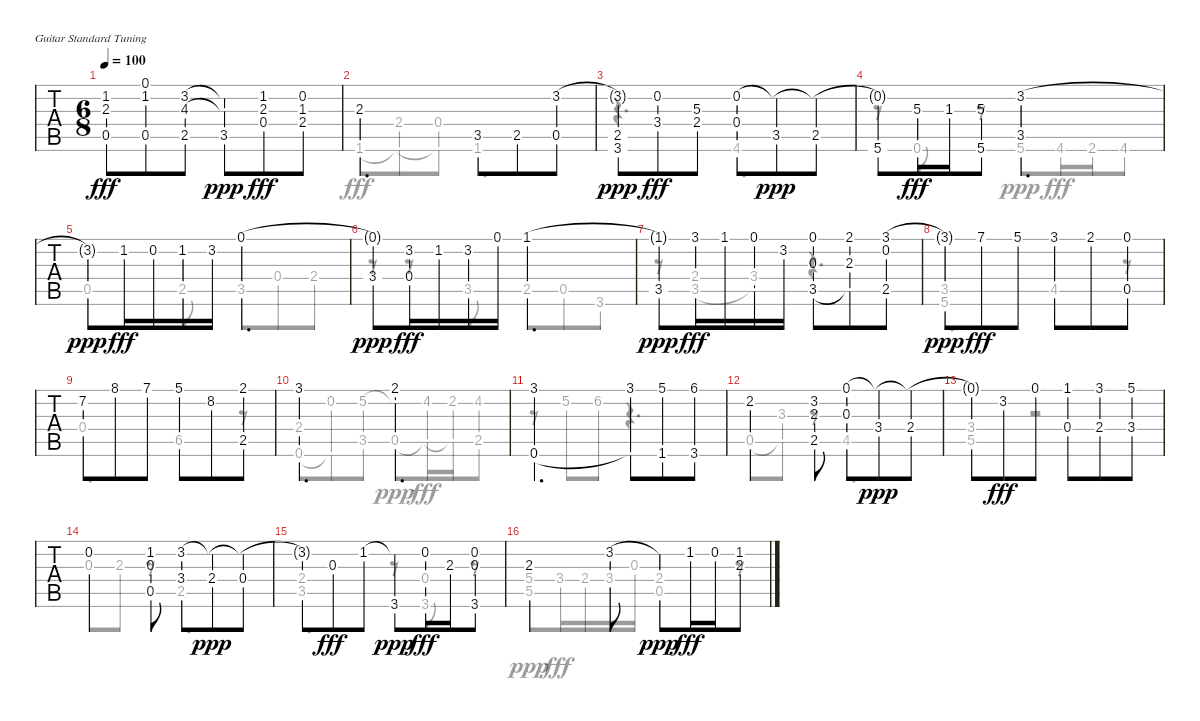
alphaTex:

\bracketExtendMode groupsimilarinstruments
\singleTrackTrackNamePolicy hidden
\firstSystemTrackNameOrientation horizontal
\otherSystemsTrackNameOrientation horizontal
\track ("G1 Untitled" "G1 Untitle") {instrument acousticguitarnylon}
\staff {tabs}
\tuning (E4 B3 G3 D3 A2 E2)
\voice
\ts (6 8)
\tempo 100
\clef g2
\ks c
(1.2 2.3 0.5).8{dy fff} (0.1 1.2 0.5).8 (3.2 4.3 2.5).8 (3.2{t} 4.3{t} 3.5).8{dy ppp} (1.2 2.3 0.4).8{dy fff} (0.2 1.3 2.4).8 |
2.3.4{d} 3.5.8 2.5.8 (3.2 0.5).8 |
(3.2{t} 2.5 3.6).8{dy ppp} (0.2 3.4).8{dy fff} (5.3 2.4).8 (0.2 0.4).8 (0.2{t} 3.5).8{dy ppp} (0.2{t} 2.5).8 |
(0.2{t} 5.6).8 5.3.16{dy fff} 1.3.16 (5.3 5.6).8 (3.2 3.5).4{d} |
3.2{t}.8{dy ppp} 1.2.16{dy fff} 0.2.16 1.2.16 3.2.16 0.1.4{d} |
(0.1{t} 3.4).8{dy ppp} (3.2 0.4).16{dy fff} 1.2.16 3.2.16 0.1.16 1.1.4{d} |
(1.1{t} 3.5).8{dy ppp} 3.1.16{dy fff} 1.1.16 0.1.16 3.2.16 (0.1 0.3 3.5).8 (2.1 2.3 3.5{t}).8 (3.1 0.2 2.5).8 |
3.1{t}.8{dy ppp} 7.1.8{dy fff} 5.1.8 3.1.8 2.1.8 (0.1 0.5).8 |
7.2.8 8.1.8 7.1.8 5.1.8 8.2.8 (2.1 2.5).8 |
3.1.4{d} 2.1.4{d} |
(3.1 0.6).4{d} (3.1 0.6{t}).8 (5.1 1.6).8 (6.1 3.6).8 |
2.2.4 (3.2 2.3 2.5).8 (0.1 0.3).8 (0.1{t} 3.4).8{dy ppp} (0.1{t} 2.4).8 |
0.1{t}.8 3.2.8{dy fff} 0.1.8 (1.1 0.4).8 (3.1 2.4).8 (5.1 3.4).8 |
0.2.4 (1.2 0.3 0.5).8 (3.2 3.4).8 (3.2{t} 2.4).8{dy ppp} (3.2{t} 0.4).8 |
3.2{t}.8 0.3.8{dy fff} 1.2.8 (1.2{t} 3.6).8{dy ppp} 0.2.16{dy fff} 2.3.16 (0.2 3.6 0.3).8 |
2.3.4 3.2.8 3.2{t}.8{dy ppp} 1.2.16{dy fff} 0.2.16 (1.2 2.3).8
\voice
\clef g2
\ottava regular
\simile none
\ks c
|
1.6.8 (2.4 1.6{t}).8 (0.4 1.6{t}).8 1.6.4{d} |
r.4{d} 4.6.4{d} |
r.8 0.6.8 r.8 5.6.8{dy ppp} 4.6.16{dy fff} 2.6.16 4.6.8 |
0.5.4 2.5.8 3.5.8 0.4.8 2.4.8 |
r.8 r.8 3.5.8 2.5.8 0.5.8 3.6.8 |
r.8 (2.4 3.5).8 (3.4 3.5{t}).8 r.4{d} |
(3.5 5.6).4{d} 4.5.4 r.8 |
0.4.4{d} 6.5.4 r.8 |
(2.4 0.6).8 (0.6{t} 0.2).8 (5.2 3.5).8 (5.2{t} 0.5).8{dy ppp} (4.2 0.5{t}).16{dy fff} (2.2 0.5{t}).16 (4.2 2.5).8 |
r.8 5.2.8 6.2.8 r.4{d} |
0.5.8 (3.3 0.5{t}).8 r.8 4.5.4{d} |
(3.4 5.5).4 r.2 |
0.3.8 2.3.8 r.8 2.5.4{d} |
(2.4 3.5).4{d} r.8 (0.4 3.6).8 r.8 |
(5.4 5.5).8{dy ppp} 3.4.16{dy fff} 2.4.16 3.4.16 0.3.16 (2.4 0.5).4 r.8
